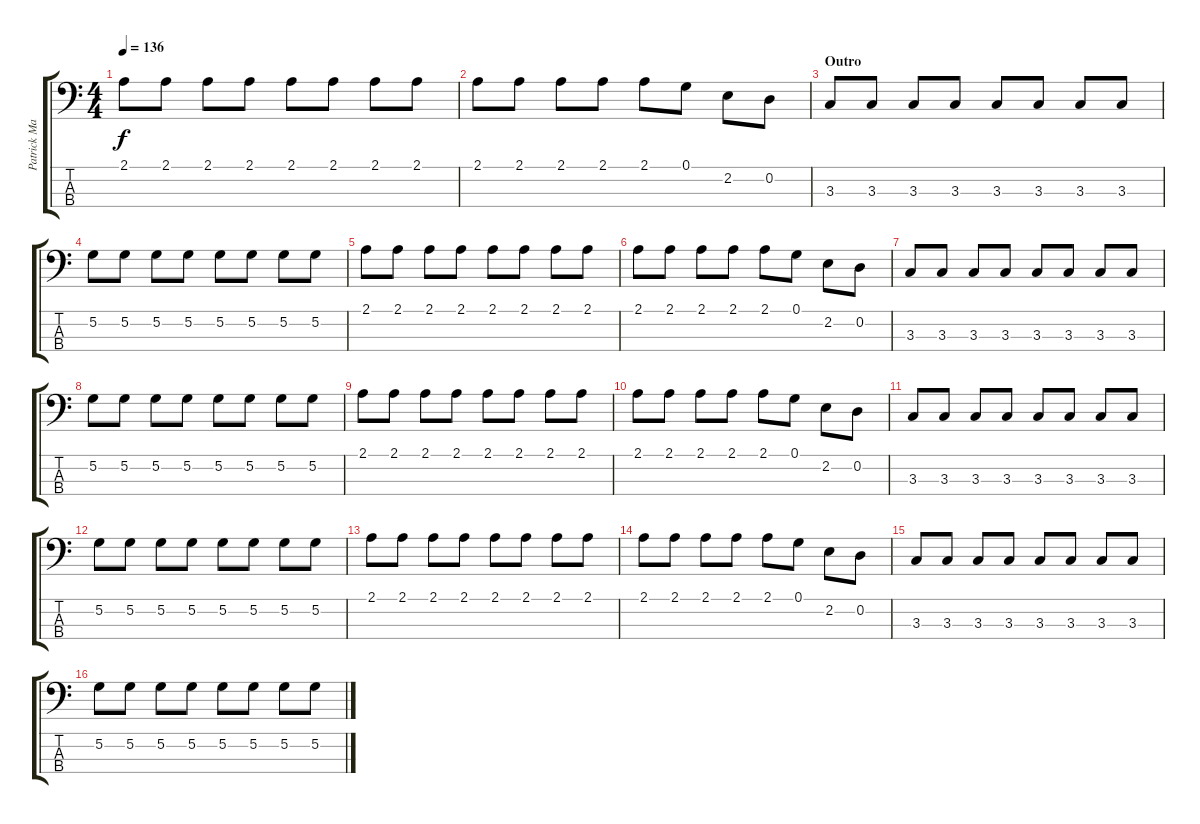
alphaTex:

\track ("Patrick Mattews" "Patrick Ma") {instrument electricbasspick}
\staff {score tabs}
\tuning (G2 D2 A1 E1) {hide}
\ts (4 4)
\tempo 136
\clef f4
\ks c
2.1.8{dy f} 2.1.8 2.1.8 2.1.8 2.1.8 2.1.8 2.1.8 2.1.8 |
2.1.8 2.1.8 2.1.8 2.1.8 2.1.8 0.1.8 2.2.8 0.2.8 |
\section ("" "Outro")
3.3.8 3.3.8 3.3.8 3.3.8 3.3.8 3.3.8 3.3.8 3.3.8 |
5.2.8 5.2.8 5.2.8 5.2.8 5.2.8 5.2.8 5.2.8 5.2.8 |
2.1.8 2.1.8 2.1.8 2.1.8 2.1.8 2.1.8 2.1.8 2.1.8 |
2.1.8 2.1.8 2.1.8 2.1.8 2.1.8 0.1.8 2.2.8 0.2.8 |
3.3.8 3.3.8 3.3.8 3.3.8 3.3.8 3.3.8 3.3.8 3.3.8 |
5.2.8 5.2.8 5.2.8 5.2.8 5.2.8 5.2.8 5.2.8 5.2.8 |
2.1.8 2.1.8 2.1.8 2.1.8 2.1.8 2.1.8 2.1.8 2.1.8 |
2.1.8 2.1.8 2.1.8 2.1.8 2.1.8 0.1.8 2.2.8 0.2.8 |
3.3.8 3.3.8 3.3.8 3.3.8 3.3.8 3.3.8 3.3.8 3.3.8 |
5.2.8 5.2.8 5.2.8 5.2.8 5.2.8 5.2.8 5.2.8 5.2.8 |
2.1.8 2.1.8 2.1.8 2.1.8 2.1.8 2.1.8 2.1.8 2.1.8 |
2.1.8 2.1.8 2.1.8 2.1.8 2.1.8 0.1.8 2.2.8 0.2.8 |
3.3.8{volume 14} 3.3.8 3.3.8 3.3.8 3.3.8 3.3.8 3.3.8 3.3.8 |
5.2.8 5.2.8 5.2.8 5.2.8 5.2.8 5.2.8 5.2.8 5.2.8
